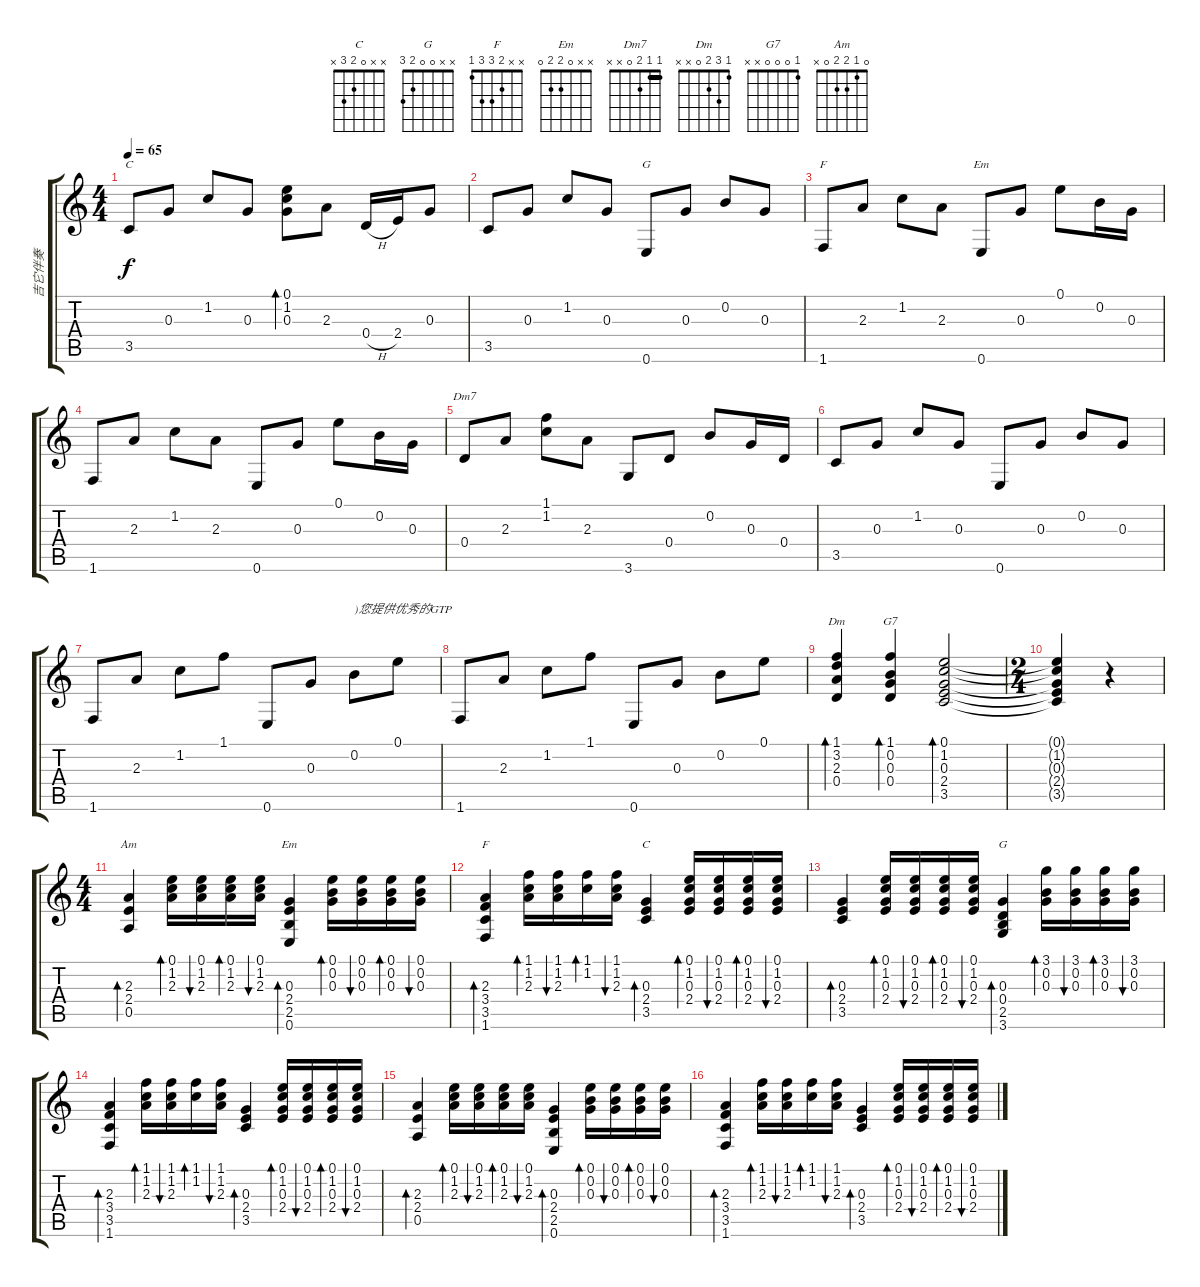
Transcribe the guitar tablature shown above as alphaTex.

\track ("吉它伴奏" "吉它伴奏") {instrument acousticguitarsteel}
\staff {score tabs}
\tuning (E4 B3 G3 D3 A2 E2) {hide}
\chord ("C" 0 1 0 2 3 x)
\chord ("G" 3 0 0 0 2 3)
\chord ("F" 1 1 2 3 0 1) {barre 1}
\chord ("Em" 0 0 0 2 2 0)
\chord ("Dm7" 1 1 2 0 x x) {barre 1}
\chord ("Dm" 1 3 2 0 x x)
\chord ("G7" 1 0 0 0 x x)
\chord ("Am" 0 1 2 2 0 x)
\chord ("Em" x x 0 2 2 0)
\chord ("F" x x 2 3 3 1)
\chord ("C" x x 0 2 3 x)
\chord ("G" x x 0 0 2 3)
\ts (4 4)
\tempo 65
\clef g2
\ks c
3.5.8{ch "C" dy f} 0.3.8 1.2.8 0.3.8 (0.1 1.2 0.3).8{bd 120} 2.3.8 0.4{h}.16 2.4.16 0.3.8 |
3.5.8 0.3.8 1.2.8 0.3.8 0.6.8{ch "G"} 0.3.8 0.2.8 0.3.8 |
1.6.8{ch "F"} 2.3.8 1.2.8 2.3.8 0.6.8{ch "Em"} 0.3.8 0.1.8 0.2.16 0.3.16 |
1.6.8 2.3.8 1.2.8 2.3.8 0.6.8 0.3.8 0.1.8 0.2.16 0.3.16 |
0.4.8{ch "Dm7"} 2.3.8 (1.1 1.2).8 2.3.8 3.6.8 0.4.8 0.2.8 0.3.16 0.4.16 |
3.5.8 0.3.8 1.2.8 0.3.8 0.6.8 0.3.8 0.2.8 0.3.8 |
1.6.8 2.3.8 1.2.8 1.1.8 0.6.8 0.3.8 0.2.8{txt ")您提供优秀的GTP"} 0.1.8 |
1.6.8 2.3.8 1.2.8 1.1.8 0.6.8 0.3.8 0.2.8 0.1.8 |
(1.1 3.2 2.3 0.4).4{bd 240 ch "Dm"} (1.1 0.2 0.3 0.4).4{bd 240 ch "G7"} (0.1 1.2 0.3 2.4 3.5).2{bd 240} |
\ts (2 4)
(0.1{t} 1.2{t} 0.3{t} 2.4{t} 3.5{t}).4 r.4 |
\ts (4 4)
(2.3 2.4 0.5).4{bd 60 ch "Am"} (0.1 1.2 2.3).16{bd 60} (0.1 1.2 2.3).16{bu 60} (0.1 1.2 2.3).16{bd 60} (0.1 1.2 2.3).16{bu 60} (0.3 2.4 2.5 0.6).4{bd 60 ch "Em"} (0.1 0.2 0.3).16{bd 60} (0.1 0.2 0.3).16{bu 60} (0.1 0.2 0.3).16{bd 60} (0.1 0.2 0.3).16{bu 60} |
(2.3 3.4 3.5 1.6).4{bd 60 ch "F"} (1.1 1.2 2.3).16{bd 60} (1.1 1.2 2.3).16{bu 60} (1.1 1.2).16{bd 60} (1.1 1.2 2.3).16{bu 60} (0.3 2.4 3.5).4{bd 60 ch "C"} (0.1 1.2 0.3 2.4).16{bd 60} (0.1 1.2 0.3 2.4).16{bu 60} (0.1 1.2 0.3 2.4).16{bd 60} (0.1 1.2 0.3 2.4).16{bu 60} |
(0.3 2.4 3.5).4{bd 60} (0.1 1.2 0.3 2.4).16{bd 60} (0.1 1.2 0.3 2.4).16{bu 60} (0.1 1.2 0.3 2.4).16{bd 60} (0.1 1.2 0.3 2.4).16{bu 60} (0.3 0.4 2.5 3.6).4{bd 60 ch "G"} (3.1 0.2 0.3).16{bd 60} (3.1 0.2 0.3).16{bu 60} (3.1 0.2 0.3).16{bd 60} (3.1 0.2 0.3).16{bu 60} |
(2.3 3.4 3.5 1.6).4{bd 60} (1.1 1.2 2.3).16{bd 60} (1.1 1.2 2.3).16{bu 60} (1.1 1.2).16{bd 60} (1.1 1.2 2.3).16{bu 60} (0.3 2.4 3.5).4{bd 60} (0.1 1.2 0.3 2.4).16{bd 60} (0.1 1.2 0.3 2.4).16{bu 60} (0.1 1.2 0.3 2.4).16{bd 60} (0.1 1.2 0.3 2.4).16{bu 60} |
(2.3 2.4 0.5).4{bd 60} (0.1 1.2 2.3).16{bd 60} (0.1 1.2 2.3).16{bu 60} (0.1 1.2 2.3).16{bd 60} (0.1 1.2 2.3).16{bu 60} (0.3 2.4 2.5 0.6).4{bd 60} (0.1 0.2 0.3).16{bd 60} (0.1 0.2 0.3).16{bu 60} (0.1 0.2 0.3).16{bd 60} (0.1 0.2 0.3).16{bu 60} |
(2.3 3.4 3.5 1.6).4{bd 60} (1.1 1.2 2.3).16{bd 60} (1.1 1.2 2.3).16{bu 60} (1.1 1.2).16{bd 60} (1.1 1.2 2.3).16{bu 60} (0.3 2.4 3.5).4{bd 60} (0.1 1.2 0.3 2.4).16{bd 60} (0.1 1.2 0.3 2.4).16{bu 60} (0.1 1.2 0.3 2.4).16{bd 60} (0.1 1.2 0.3 2.4).16{bu 60}
